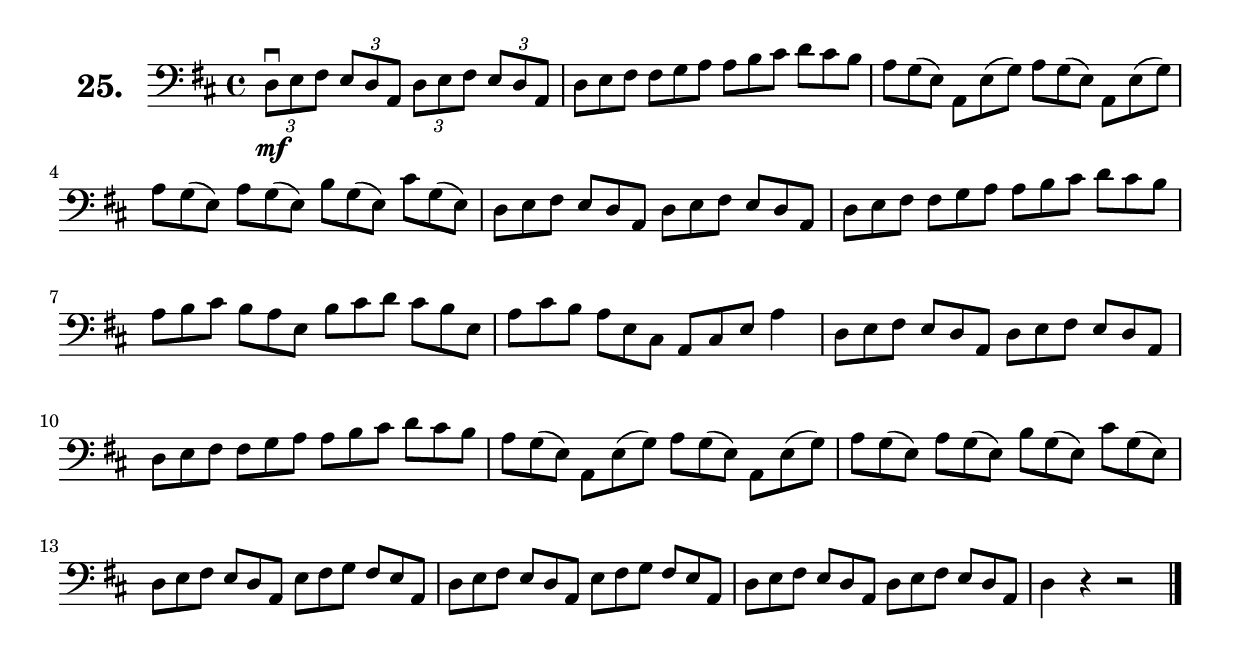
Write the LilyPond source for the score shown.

\version "2.18.2"

\score {
  \new StaffGroup = "" \with {
    instrumentName = \markup { \bold \huge { \larger "25." }}
  }
  <<
    \new Staff = "celloI"
    \relative c {
      \clef bass
      \key d \major
      \time 4/4

      \tuplet 3/2 4 {
        d8\downbow\mf e fis e d a d e fis e d a | %01
        \omit TupletNumber
        d e fis fis g a a b cis d cis b         | %02
        a g( e) a, e'( g) a g( e) a, e'( g)     | %03
        a g( e) a g( e) b' g( e) cis' g( e)     | %04
        d e fis e d a d e fis e d a             | %05
        d e fis fis g a a b cis d cis b         | %06
        a b cis b a e b' cis d cis b e,         | %07
        a cis b a e cis a cis e } a4            | %08
      \tuplet 3/2 4 { 
        \omit TupletNumber
        d,8 e fis e d a d e fis e d a           | %09
        d e fis fis g a a b cis d cis b         | %10
        a g( e) a, e'( g) a g( e) a, e'( g)     | %11
        a g( e) a g( e) b' g( e) cis' g( e)     | %12
        d e fis e d a e' fis g fis e a,         | %13
        d e fis e d a e' fis g fis e a,         | %14
        d e fis e d a d e fis e d a             | %15
      }
      d4 r r2 \bar "|."                           %16

    }
  >>
  \layout {}
  \header {
    composer = "Sebastian Lee"
  }
}
